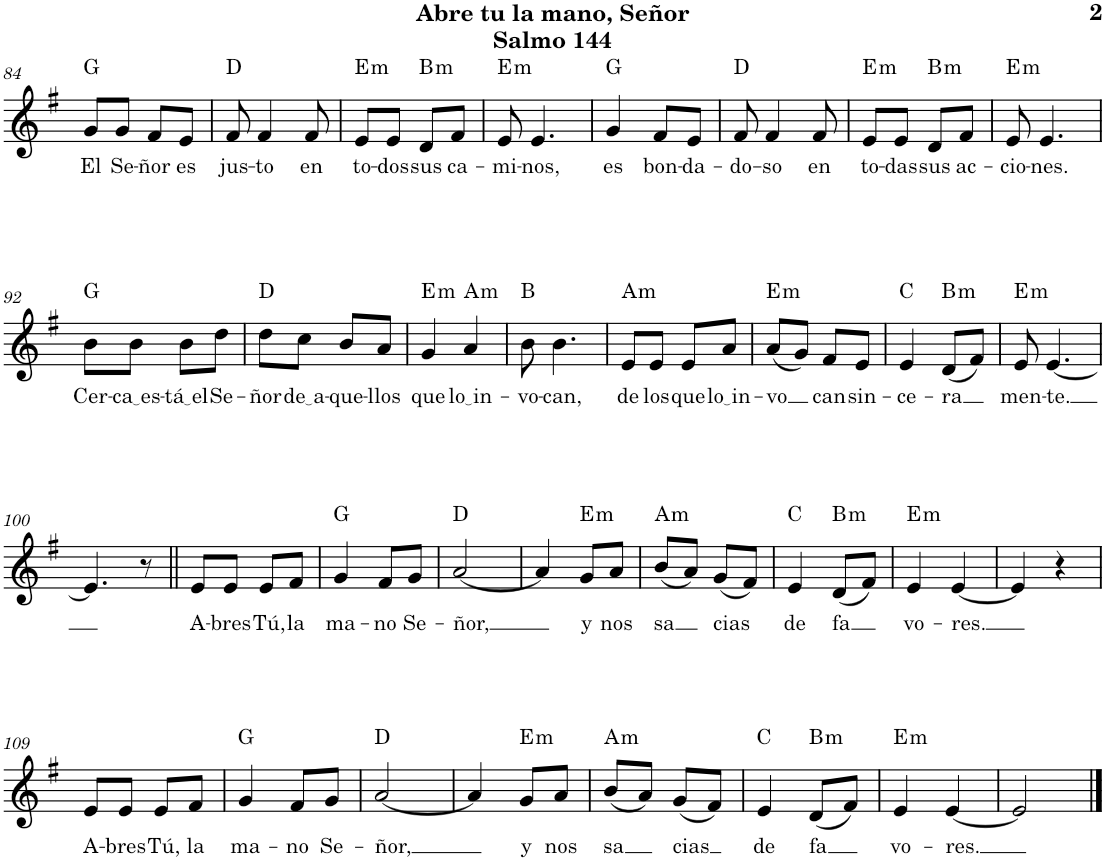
**kern	**text	**harte
*part1	*part1	*part1
*staff1	*staff1	*
*I"Soprano	*	*
*I'S.	*	*
!!LO:PB:g=z
*clefG2	*	*
*k[f#]	*	*
*M2/4	*	*
=84	=84	=84
!	!LO:LY:b	!
8g/L	El	G:maj
!	!LO:LY:b	!
8g/J	Se-	.
!	!LO:LY:b	!
8f#/L	-ñor	.
!	!LO:LY:b	!
8e/J	es	.
=85	=85	=85
!	!LO:LY:b	!
8f#/	jus-	D:maj
!	!LO:LY:b	!
4f#/	-to	.
!	!LO:LY:b	!
8f#/	en	.
=86	=86	=86
!	!LO:LY:b	!LO:H:kt=m
8e/L	to-	E:min
!	!LO:LY:b	!
8e/J	-dos	.
!	!LO:LY:b	!LO:H:kt=m
8d/L	sus	B:min
!	!LO:LY:b	!
8f#/J	ca-	.
=87	=87	=87
!	!LO:LY:b	!LO:H:kt=m
8e/	-mi-	E:min
!	!LO:LY:b	!
4.e/	-nos,	.
=88	=88	=88
!	!LO:LY:b	!
4g/	es	G:maj
!	!LO:LY:b	!
8f#/L	bon-	.
!	!LO:LY:b	!
8e/J	-da-	.
=89	=89	=89
!	!LO:LY:b	!
8f#/	-do-	D:maj
!	!LO:LY:b	!
4f#/	-so	.
!	!LO:LY:b	!
8f#/	en	.
=90	=90	=90
!	!LO:LY:b	!LO:H:kt=m
8e/L	to-	E:min
!	!LO:LY:b	!
8e/J	-das	.
!	!LO:LY:b	!LO:H:kt=m
8d/L	sus	B:min
!	!LO:LY:b	!
8f#/J	ac-	.
=91	=91	=91
!	!LO:LY:b	!LO:H:kt=m
8e/	-cio-	E:min
!	!LO:LY:b	!
4.e/	-nes.	.
!!LO:LB:g=z
=92	=92	=92
!	!LO:LY:b	!
8b\L	Cer-	G:maj
!	!LO:LY:b	!
8b\J	ca es	.
!	!LO:LY:b	!
8b\L	tá el	.
!	!LO:LY:b	!
8dd\J	Se-	.
=93	=93	=93
!	!LO:LY:b	!
8dd\L	-ñor	D:maj
!	!LO:LY:b	!
8cc\J	de a	.
!	!LO:LY:b	!
8b/L	-que-	.
!	!LO:LY:b	!
8a/J	-llos	.
=94	=94	=94
!	!LO:LY:b	!LO:H:kt=m
4g/	que	E:min
!	!LO:LY:b	!LO:H:kt=m
4a/	lo in	A:min
=95	=95	=95
!	!LO:LY:b	!
8b\	-vo-	B:maj
!	!LO:LY:b	!
4.b\	-can,	.
=96	=96	=96
!	!LO:LY:b	!LO:H:kt=m
8e/L	de	A:min
!	!LO:LY:b	!
8e/J	los	.
!	!LO:LY:b	!
8e/L	que	.
!	!LO:LY:b	!
8a/J	lo in	.
=97	=97	=97
!	!LO:LY:b	!LO:H:kt=m
(8a/L	-vo	E:min
8g/J)	.	.
!	!LO:LY:b	!
8f#/L	can	.
!	!LO:LY:b	!
8e/J	sin-	.
=98	=98	=98
!	!LO:LY:b	!
4e/	-ce-	C:maj
!	!LO:LY:b	!LO:H:kt=m
(8d/L	-ra	B:min
8f#/J)	.	.
=99	=99	=99
!	!LO:LY:b	!LO:H:kt=m
8e/	men-	E:min
!	!LO:LY:b	!
[4.e/	-te.	.
!!LO:LB:g=z
=100	=100	=100
4.e/]	.	.
8r	.	.
=101||	=101||	=101||
!	!LO:LY:b	!
8e/L	A-	.
!	!LO:LY:b	!
8e/J	-bres	.
!	!LO:LY:b	!
8e/L	Tú,	.
!	!LO:LY:b	!
8f#/J	la	.
=102	=102	=102
!	!LO:LY:b	!
4g/	ma-	G:maj
!	!LO:LY:b	!
8f#/L	-no	.
!	!LO:LY:b	!
8g/J	Se-	.
=103	=103	=103
!	!LO:LY:b	!
[2a/	-ñor,	D:maj
=104	=104	=104
4a/]	.	.
!	!LO:LY:b	!LO:H:kt=m
8g/L	y	E:min
!	!LO:LY:b	!
8a/J	nos	.
=105	=105	=105
!	!LO:LY:b	!LO:H:kt=m
(8b/L	sa	A:min
8a/J)	.	.
!	!LO:LY:b	!
(8g/L	cias	.
8f#/J)	.	.
=106	=106	=106
!	!LO:LY:b	!
4e/	de	C:maj
!	!LO:LY:b	!LO:H:kt=m
(8d/L	fa	B:min
8f#/J)	.	.
=107	=107	=107
!	!LO:LY:b	!LO:H:kt=m
4e/	vo-	E:min
!	!LO:LY:b	!
[4e/	-res.	.
=108	=108	=108
4e/]	.	.
4r	.	.
!!LO:LB:g=z
=109	=109	=109
!	!LO:LY:b	!
8e/L	A-	.
!	!LO:LY:b	!
8e/J	-bres	.
!	!LO:LY:b	!
8e/L	Tú,	.
!	!LO:LY:b	!
8f#/J	la	.
=110	=110	=110
!	!LO:LY:b	!
4g/	ma-	G:maj
!	!LO:LY:b	!
8f#/L	-no	.
!	!LO:LY:b	!
8g/J	Se-	.
=111	=111	=111
!	!LO:LY:b	!
[2a/	-ñor,	D:maj
=112	=112	=112
4a/]	.	.
!	!LO:LY:b	!LO:H:kt=m
8g/L	y	E:min
!	!LO:LY:b	!
8a/J	nos	.
=113	=113	=113
!	!LO:LY:b	!LO:H:kt=m
(8b/L	sa	A:min
8a/J)	.	.
!	!LO:LY:b	!
(8g/L	cias	.
8f#/J)	.	.
=114	=114	=114
!	!LO:LY:b	!
4e/	de	C:maj
!	!LO:LY:b	!LO:H:kt=m
(8d/L	fa	B:min
8f#/J)	.	.
=115	=115	=115
!	!LO:LY:b	!LO:H:kt=m
4e/	vo-	E:min
!	!LO:LY:b	!
[4e/	-res.	.
=116	=116	=116
2e/]	.	.
==	==	==
*-	*-	*-
